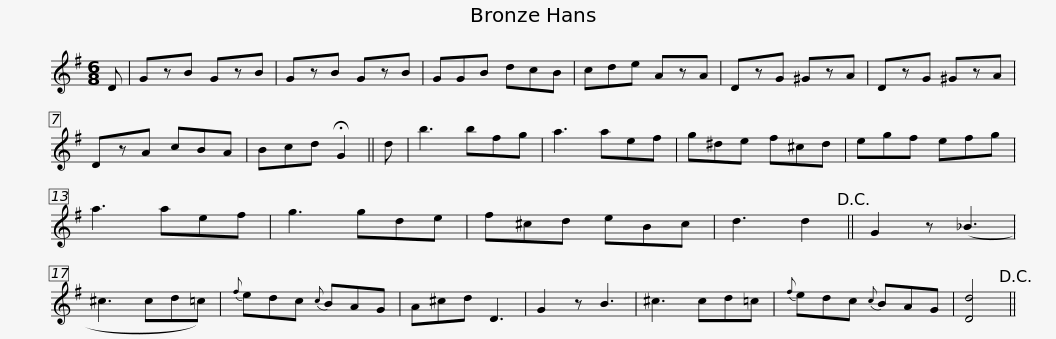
X:1
L:1/8
M:6/8
I:linebreak $
K:G
V:1 treble
V:1
 D | GzB GzB | GzB GzB | GGB dcB | cde AzA | %5
 DzG ^GzA | DzG ^GzA | DzA cBA |$ Bcd !fermata!G2 || d | %10
 b3 bfg | a3 aef | g^de f^cd | egf efg | a3 aef | %15
 g3 gde | f^cd eBc |$ d3 d2!D.C.! || G2 z (_B3 | ^c3 cd=c) | %20
{f} edc{c} BAG | A^cd D3 | G2 z B3 | ^c3 cd=c |{f} edc{c} BAG | %25
 [Dd]4!D.C.! || %26
